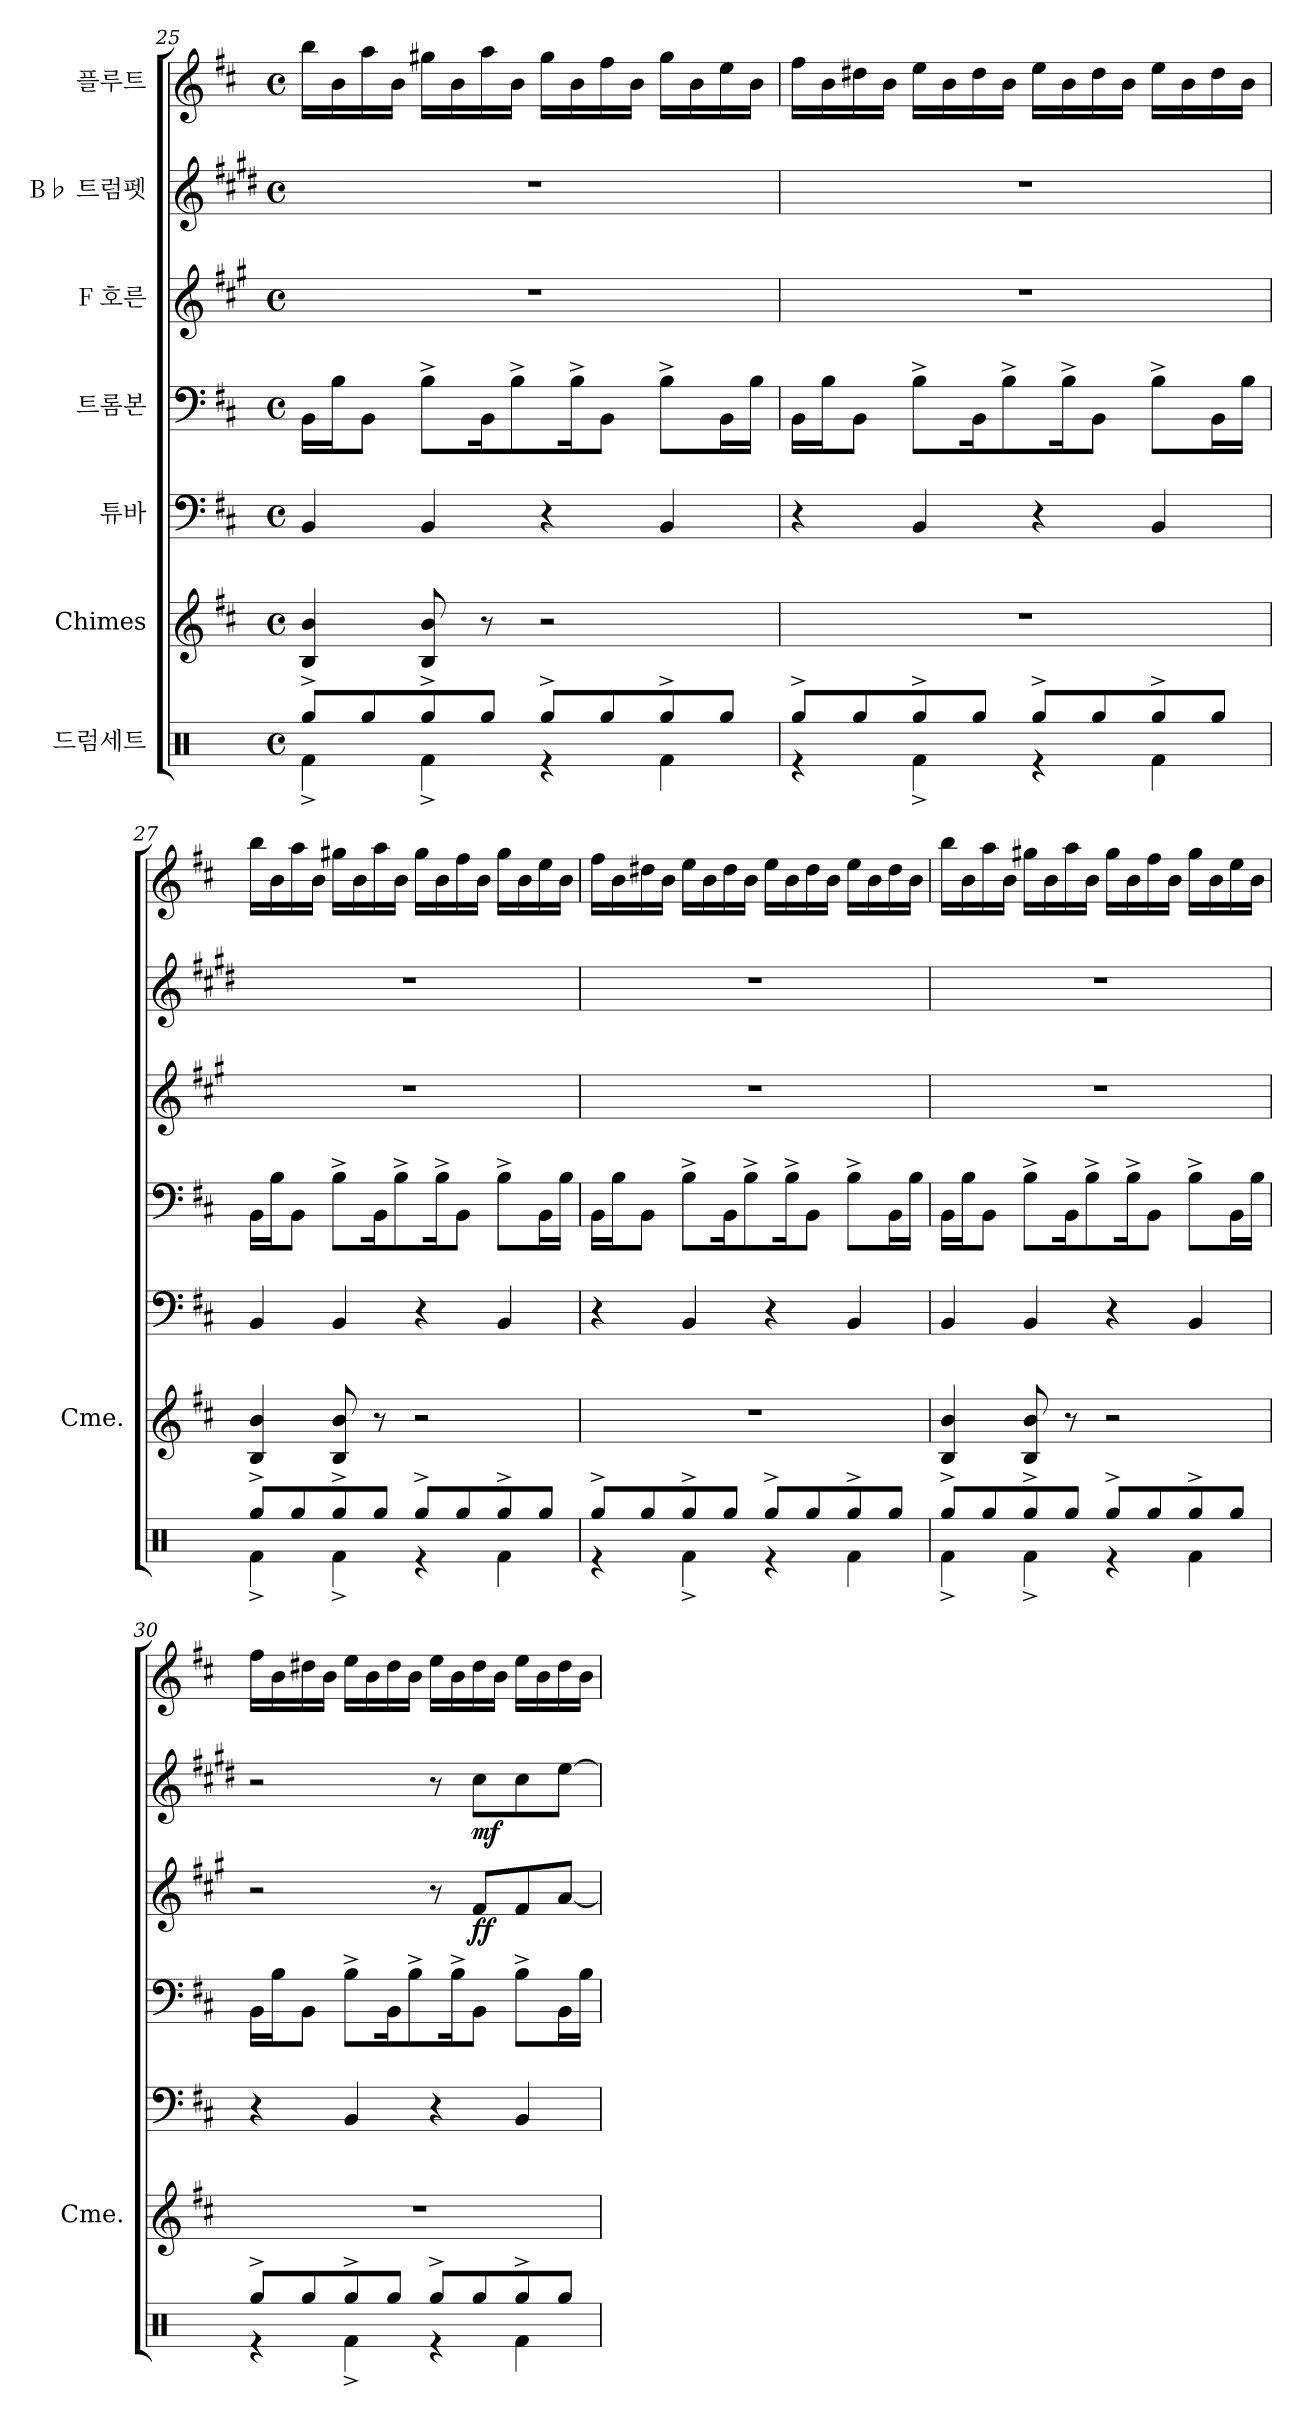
**kern	**kern	**kern	**kern	**kern	**dynam	**kern	**dynam	**kern
*part7	*part6	*part5	*part4	*part3	*part3	*part2	*part2	*part1
*staff7	*staff6	*staff5	*staff4	*staff3	*staff3	*staff2	*staff2	*staff1
*I"드럼세트	*I"Chimes	*I"튜바	*I"트롬본	*I"F 호른	*	*I"B♭ 트럼펫	*	*I"플루트
*	*I'Cme.	*	*	*	*	*	*	*
*clefX	*clefG2	*clefF4	*clefF4	*clefG2	*	*clefG2	*	*clefG2
*	*	*	*	*ITrd4c7	*	*ITrd1c2	*	*
*k[]	*k[f#c#]	*k[f#c#]	*k[f#c#]	*k[f#c#]	*	*k[f#c#]	*	*k[f#c#]
*M4/4	*M4/4	*M4/4	*M4/4	*M4/4	*	*M4/4	*	*M4/4
*met(c)	*met(c)	*met(c)	*met(c)	*met(c)	*	*met(c)	*	*met(c)
=25	=25	=25	=25	=25	=25	=25	=25	=25
*^	*	*	*	*	*	*	*	*
8Rgg^/L	4Rf^\	4B/ 4b/	4BB/	16BB\LL	1r	.	1r	.	16bb\LL
.	.	.	.	16B\J	.	.	.	.	16b\
8Rgg/	.	.	.	8BB\J	.	.	.	.	16aa\
.	.	.	.	.	.	.	.	.	16b\JJ
8Rgg^/	4Rf^\	8B/ 8b/	4BB/	8B^\L	.	.	.	.	16gg#X\LL
.	.	.	.	.	.	.	.	.	16b\
8Rgg/J	.	8r	.	16BB\K	.	.	.	.	16aa\
.	.	.	.	8B^\	.	.	.	.	16b\JJ
8Rgg^/L	4r	2r	4r	.	.	.	.	.	16gg#\LL
.	.	.	.	16B^\K	.	.	.	.	16b\
8Rgg/	.	.	.	8BB\J	.	.	.	.	16ff#\
.	.	.	.	.	.	.	.	.	16b\JJ
8Rgg^/	4Rf\	.	4BB/	8B^\L	.	.	.	.	16gg#\LL
.	.	.	.	.	.	.	.	.	16b\
8Rgg/J	.	.	.	16BB\L	.	.	.	.	16ee\
.	.	.	.	16B\JJ	.	.	.	.	16b\JJ
!!LO:PB:g=z
=26	=26	=26	=26	=26	=26	=26	=26	=26	=26
8Rgg^/L	4r	1r	4r	16BB\LL	1r	.	1r	.	16ff#\LL
.	.	.	.	16B\J	.	.	.	.	16b\
8Rgg/	.	.	.	8BB\J	.	.	.	.	16dd#X\
.	.	.	.	.	.	.	.	.	16b\JJ
8Rgg^/	4Rf^\	.	4BB/	8B^\L	.	.	.	.	16ee\LL
.	.	.	.	.	.	.	.	.	16b\
8Rgg/J	.	.	.	16BB\K	.	.	.	.	16dd#\
.	.	.	.	8B^\	.	.	.	.	16b\JJ
8Rgg^/L	4r	.	4r	.	.	.	.	.	16ee\LL
.	.	.	.	16B^\K	.	.	.	.	16b\
8Rgg/	.	.	.	8BB\J	.	.	.	.	16dd#\
.	.	.	.	.	.	.	.	.	16b\JJ
8Rgg^/	4Rf\	.	4BB/	8B^\L	.	.	.	.	16ee\LL
.	.	.	.	.	.	.	.	.	16b\
8Rgg/J	.	.	.	16BB\L	.	.	.	.	16dd#\
.	.	.	.	16B\JJ	.	.	.	.	16b\JJ
=27	=27	=27	=27	=27	=27	=27	=27	=27	=27
8Rgg^/L	4Rf^\	4B/ 4b/	4BB/	16BB\LL	1r	.	1r	.	16bb\LL
.	.	.	.	16B\J	.	.	.	.	16b\
8Rgg/	.	.	.	8BB\J	.	.	.	.	16aa\
.	.	.	.	.	.	.	.	.	16b\JJ
8Rgg^/	4Rf^\	8B/ 8b/	4BB/	8B^\L	.	.	.	.	16gg#X\LL
.	.	.	.	.	.	.	.	.	16b\
8Rgg/J	.	8r	.	16BB\K	.	.	.	.	16aa\
.	.	.	.	8B^\	.	.	.	.	16b\JJ
8Rgg^/L	4r	2r	4r	.	.	.	.	.	16gg#\LL
.	.	.	.	16B^\K	.	.	.	.	16b\
8Rgg/	.	.	.	8BB\J	.	.	.	.	16ff#\
.	.	.	.	.	.	.	.	.	16b\JJ
8Rgg^/	4Rf\	.	4BB/	8B^\L	.	.	.	.	16gg#\LL
.	.	.	.	.	.	.	.	.	16b\
8Rgg/J	.	.	.	16BB\L	.	.	.	.	16ee\
.	.	.	.	16B\JJ	.	.	.	.	16b\JJ
!!LO:PB:g=z
=28	=28	=28	=28	=28	=28	=28	=28	=28	=28
8Rgg^/L	4r	1r	4r	16BB\LL	1r	.	1r	.	16ff#\LL
.	.	.	.	16B\J	.	.	.	.	16b\
8Rgg/	.	.	.	8BB\J	.	.	.	.	16dd#X\
.	.	.	.	.	.	.	.	.	16b\JJ
8Rgg^/	4Rf^\	.	4BB/	8B^\L	.	.	.	.	16ee\LL
.	.	.	.	.	.	.	.	.	16b\
8Rgg/J	.	.	.	16BB\K	.	.	.	.	16dd#\
.	.	.	.	8B^\	.	.	.	.	16b\JJ
8Rgg^/L	4r	.	4r	.	.	.	.	.	16ee\LL
.	.	.	.	16B^\K	.	.	.	.	16b\
8Rgg/	.	.	.	8BB\J	.	.	.	.	16dd#\
.	.	.	.	.	.	.	.	.	16b\JJ
8Rgg^/	4Rf\	.	4BB/	8B^\L	.	.	.	.	16ee\LL
.	.	.	.	.	.	.	.	.	16b\
8Rgg/J	.	.	.	16BB\L	.	.	.	.	16dd#\
.	.	.	.	16B\JJ	.	.	.	.	16b\JJ
=29	=29	=29	=29	=29	=29	=29	=29	=29	=29
8Rgg^/L	4Rf^\	4B/ 4b/	4BB/	16BB\LL	1r	.	1r	.	16bb\LL
.	.	.	.	16B\J	.	.	.	.	16b\
8Rgg/	.	.	.	8BB\J	.	.	.	.	16aa\
.	.	.	.	.	.	.	.	.	16b\JJ
8Rgg^/	4Rf^\	8B/ 8b/	4BB/	8B^\L	.	.	.	.	16gg#X\LL
.	.	.	.	.	.	.	.	.	16b\
8Rgg/J	.	8r	.	16BB\K	.	.	.	.	16aa\
.	.	.	.	8B^\	.	.	.	.	16b\JJ
8Rgg^/L	4r	2r	4r	.	.	.	.	.	16gg#\LL
.	.	.	.	16B^\K	.	.	.	.	16b\
8Rgg/	.	.	.	8BB\J	.	.	.	.	16ff#\
.	.	.	.	.	.	.	.	.	16b\JJ
8Rgg^/	4Rf\	.	4BB/	8B^\L	.	.	.	.	16gg#\LL
.	.	.	.	.	.	.	.	.	16b\
8Rgg/J	.	.	.	16BB\L	.	.	.	.	16ee\
.	.	.	.	16B\JJ	.	.	.	.	16b\JJ
!!LO:PB:g=z
=30	=30	=30	=30	=30	=30	=30	=30	=30	=30
8Rgg^/L	4r	1r	4r	16BB\LL	2r	.	2r	.	16ff#\LL
.	.	.	.	16B\J	.	.	.	.	16b\
8Rgg/	.	.	.	8BB\J	.	.	.	.	16dd#X\
.	.	.	.	.	.	.	.	.	16b\JJ
8Rgg^/	4Rf^\	.	4BB/	8B^\L	.	.	.	.	16ee\LL
.	.	.	.	.	.	.	.	.	16b\
8Rgg/J	.	.	.	16BB\K	.	.	.	.	16dd#\
.	.	.	.	8B^\	.	.	.	.	16b\JJ
8Rgg^/L	4r	.	4r	.	8r	.	8r	.	16ee\LL
.	.	.	.	16B^\K	.	.	.	.	16b\
!	!	!	!	!	!	!LO:DY:b	!	!LO:DY:b	!
8Rgg/	.	.	.	8BB\J	8B/L	ff	8b\L	mf	16dd#\
.	.	.	.	.	.	.	.	.	16b\JJ
8Rgg^/	4Rf\	.	4BB/	8B^\L	8B/	.	8b\	.	16ee\LL
.	.	.	.	.	.	.	.	.	16b\
8Rgg/J	.	.	.	16BB\L	[8d/J	.	[8dd\J	.	16dd#\
.	.	.	.	16B\JJ	.	.	.	.	16b\JJ
*v	*v	*	*	*	*	*	*	*	*
=	=	=	=	=	=	=	=	=
*-	*-	*-	*-	*-	*-	*-	*-	*-
